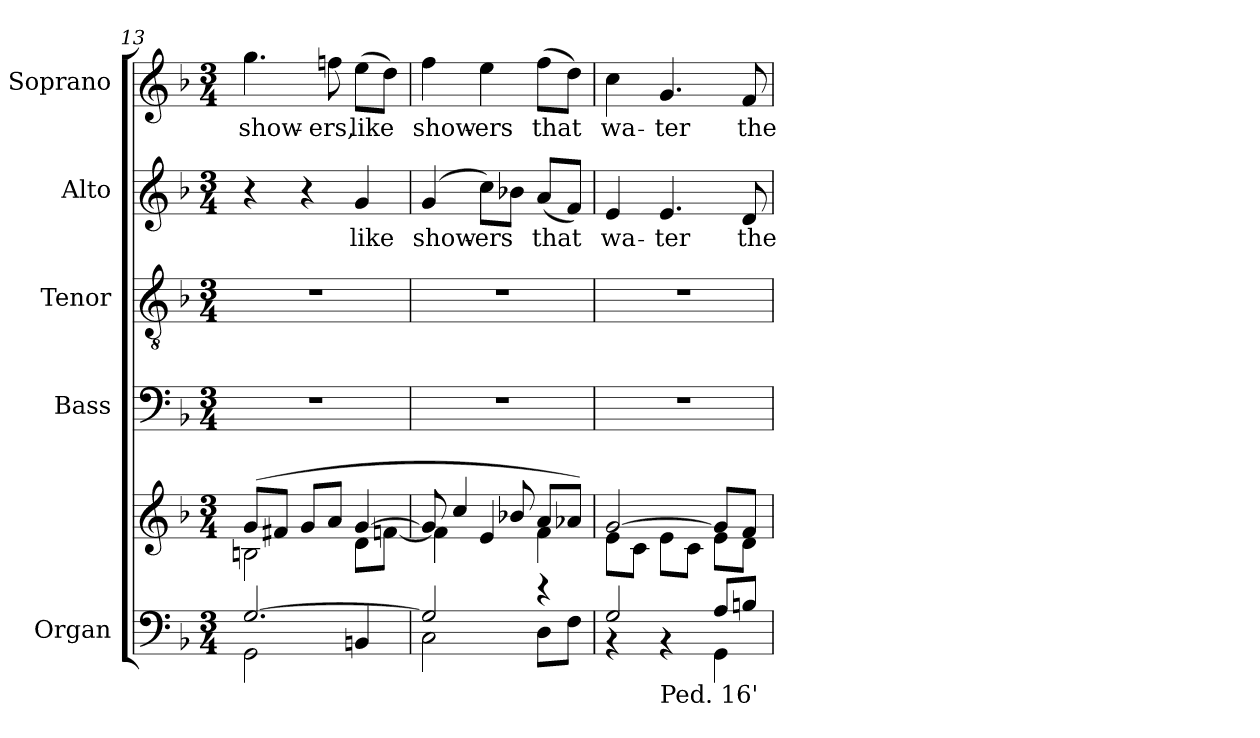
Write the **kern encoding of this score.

**kern	**kern	**kern	**kern	**kern	**text	**kern	**text
*part5	*part5	*part4	*part3	*part2	*part2	*part1	*part1
*staff6	*staff5	*staff4	*staff3	*staff2	*staff2	*staff1	*staff1
*I"Organ	*	*I"Bass	*I"Tenor	*I"Alto	*	*I"Soprano	*
*I'Org.	*	*I'B.	*I'T.	*I'A.	*	*I'S.	*
*clefF4	*clefG2	*clefF4	*clefGv2	*clefG2	*	*clefG2	*
*	*	*	*ITrd7c12	*	*	*	*
*k[b-]	*k[b-]	*k[b-]	*k[b-]	*k[b-]	*	*k[b-]	*
*F:	*F:	*F:	*F:	*F:	*	*F:	*
*M3/4	*M3/4	*M3/4	*M3/4	*M3/4	*	*M3/4	*
=13	=13	=13	=13	=13	=13	=13	=13
*^	*^	*	*	*	*	*	*
!	!	!	!	!LO:N:vis=1	!LO:N:vis=1	!	!	!	!
!	!	!	!	!	!	!	!	!	!LO:LY:b:color=#000000
[2.Gi/	2GGi\	(8gi/L	2Bni\	2.r	2.r	4r	.	4.ggi\	show-
.	.	8f#Xi/J	.	.	.	.	.	.	.
.	.	8gi/L	.	.	.	4r	.	.	.
!	!	!	!	!	!	!	!	!	!LO:LY:b:color=#000000
.	.	8ai/J	.	.	.	.	.	8ffni\	-ers,
!	!	!	!	!	!	!	!LO:LY:b:color=#000000	!	!
!	!	!	!	!	!	!	!	!	!LO:LY:b:color=#000000
.	4BBni/	[4gi/	8di\L	.	.	4gi/	like	(8eei\L	like
.	.	.	[8fni\J	.	.	.	.	8ddi\J)	.
=14	=14	=14	=14	=14	=14	=14	=14	=14	=14
!	!	!	!	!LO:N:vis=1	!LO:N:vis=1	!	!	!	!
!	!	!	!	!	!	!	!LO:LY:b:color=#000000	!	!
!	!	!	!	!	!	!	!	!	!LO:LY:b:color=#000000
2Gi/]	2Ci\	8gi/]	4fi\]	2.r	2.r	(4gi/	show-	4ffi\	show-
.	.	4cci/	.	.	.	.	.	.	.
!	!	!	!	!	!	!	!LO:LY:b:color=#000000	!	!
!	!	!	!	!	!	!	!	!	!LO:LY:b:color=#000000
.	.	.	4ei/	.	.	8cci\L)	-ers	4eei\	-ers
.	.	8b-Xi/	.	.	.	8b-Xi\J	.	.	.
!	!	!	!	!	!	!	!LO:LY:b:color=#000000	!	!
!	!	!	!	!	!	!	!	!	!LO:LY:b:color=#000000
4r	8Di\L	8ai/L	4fi\	.	.	(8ai/L	that	(8ffi\L	that
.	8Fi\J	8a-Xi/J)	.	.	.	8fi/J)	.	8ddi\J)	.
=15	=15	=15	=15	=15	=15	=15	=15	=15	=15
!	!	!	!	!LO:N:vis=1	!LO:N:vis=1	!	!	!	!
!	!	!	!	!	!	!	!LO:LY:b:color=#000000	!	!
!	!	!	!	!	!	!	!	!	!LO:LY:b:color=#000000
2Gi/	4r	[2gi/	8ei\L	2.r	2.r	4ei/	wa-	4cci\	wa-
.	.	.	8ci\J	.	.	.	.	.	.
!	!	!	!	!	!	!	!LO:LY:b:color=#000000	!	!
!	!LO:TX:b:t=Ped. 16'	!	!	!	!	!	!	!	!
!	!	!	!	!	!	!	!	!	!LO:LY:b:color=#000000
.	4r	.	8ei\L	.	.	4.ei/	-ter	4.gi/	-ter
.	.	.	8ci\J	.	.	.	.	.	.
8Ai/L	4GGi\	8gi/L]	8ei\L	.	.	.	.	.	.
!	!	!	!	!	!	!	!LO:LY:b:color=#000000	!	!
!	!	!	!	!	!	!	!	!	!LO:LY:b:color=#000000
8Bni/J	.	8fi/J	8di\J	.	.	8di/	the	8fi/	the
*v	*v	*	*	*	*	*	*	*	*
*	*v	*v	*	*	*	*	*	*
=	=	=	=	=	=	=	=
*-	*-	*-	*-	*-	*-	*-	*-
